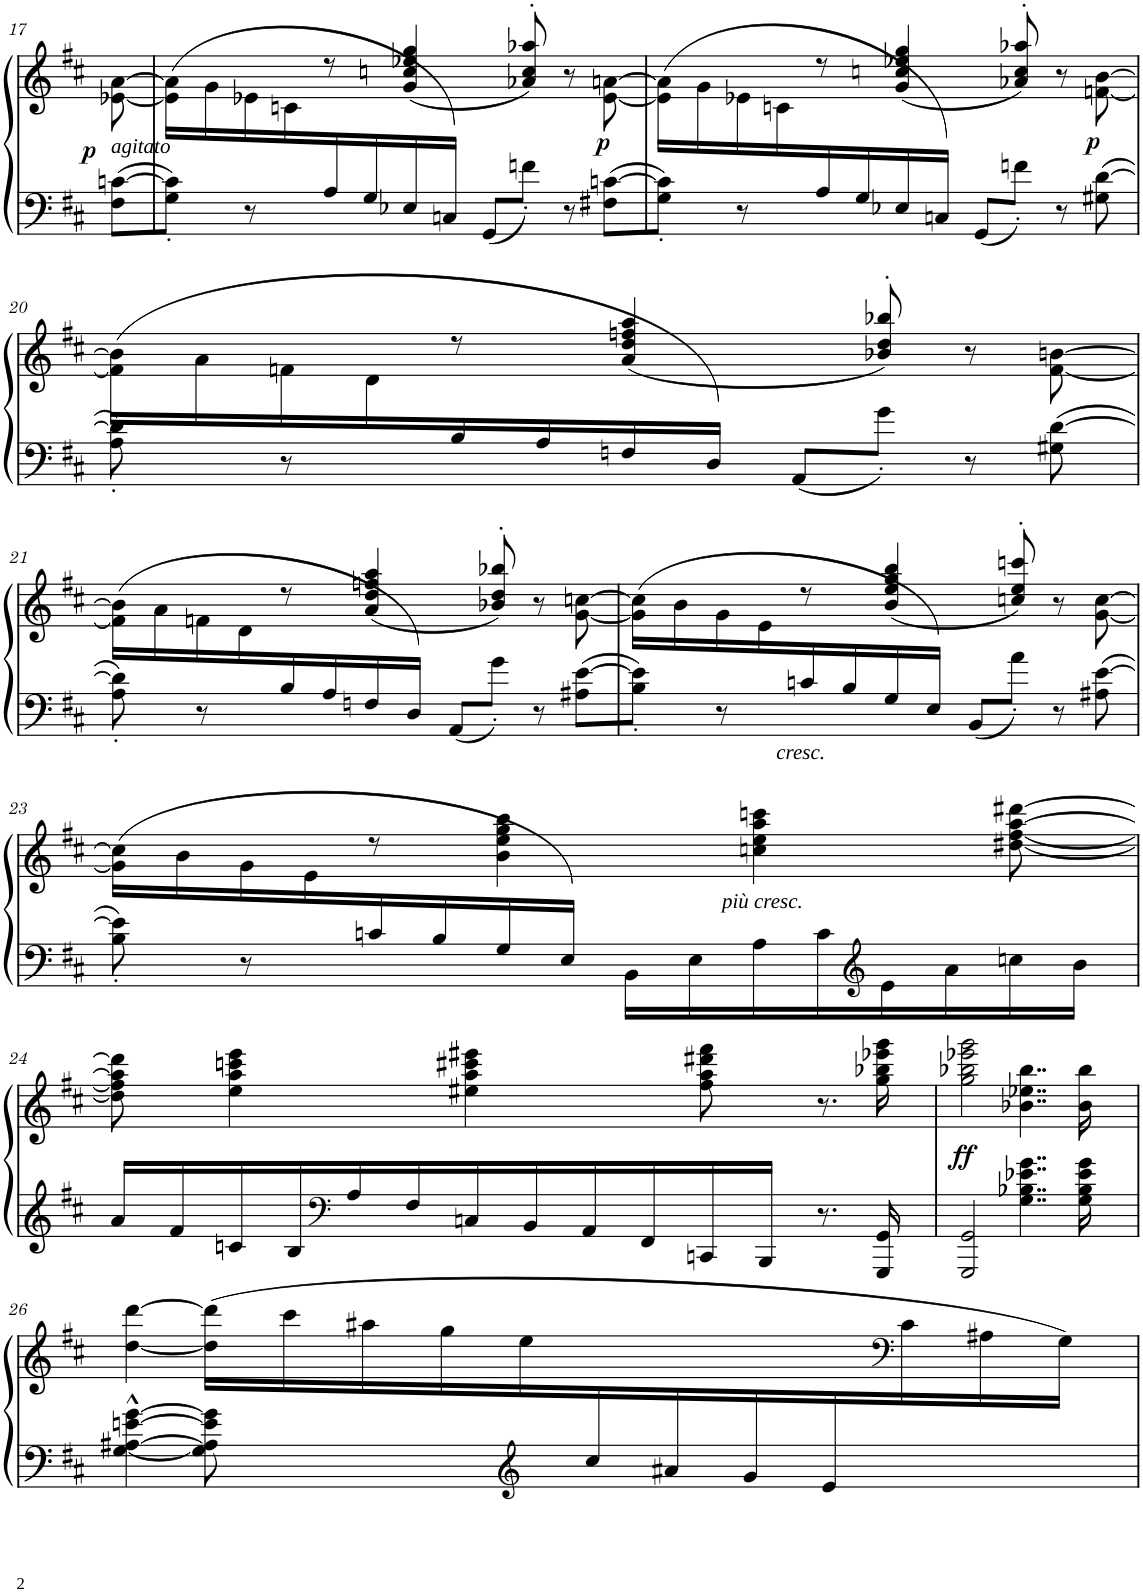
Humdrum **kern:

**kern	**kern	**dynam
*part1	*part1	*part1
*staff2	*staff1	*staff1/2
*I"Piano	*	*
*I'Pno	*	*
!!LO:PB:g=z
*clefF4	*clefG2	*
*k[f#c#]	*k[f#c#]	*
*M4/4	*M4/4	*
*met(c|)	*met(c|)	*
=17	=17	=17
!	!	!LO:DY:a=2
!	!	!LO:DY:n=1:a=2
8F#\ [>8cn\L	[<8e-X\ [>8a\	other-dynamics p
=18	=18	=18
*^	*^	*
4ryy	8G\'< 8c\]'<J	(16e-\] 16a\]LL	4ryy	.
.	.	16g\	.	.
.	8r	16e-X\	.	.
.	.	16cn\	.	.
16A/	4ryy	4ryy	8r	.
16G/	.	.	.	.
16E-X/	.	.	(4g/ 4ccn/ 4ee-X/ 4gg/	.
16Cn/JJ)	.	.	.	.
2ryy	8GG/L	4ryy	.	.
.	8fn'<\J	.	8a-X/' 8cc/' 8aa-X/')	.
.	8r	8r	4ryy	.
!	!	!	!	!LO:DY:b
.	8F#X\ [>8cn\L	[<8e-\ [>8an\	.	p
=19	=19	=19	=19	=19
4ryy	8G\'< 8c\]'<J	(16e-\] 16a\]LL	4ryy	.
.	.	16g\	.	.
.	8r	16e-X\	.	.
.	.	16cn\	.	.
16A/	4ryy	4ryy	8r	.
16G/	.	.	.	.
16E-X/	.	.	(4g/ 4ccn/ 4ee-X/ 4gg/	.
16Cn/JJ)	.	.	.	.
2ryy	8GG/L	4ryy	.	.
.	8fn'<\J	.	8a-X/' 8cc/' 8aa-X/')	.
.	8r	8r	4ryy	.
!	!	!	!	!LO:DY:b
.	8G#X\ [>8d\	[<8fn\ [>8b\	.	p
!!LO:LB:g=z	!!
=20	=20	=20	=20	=20
4ryy	8A\'< 8d\]'<	(16f\] 16b\]LL	4ryy	.
.	.	16a\	.	.
.	8r	16fn\	.	.
.	.	16d\	.	.
16B/	4ryy	4ryy	8r	.
16A/	.	.	.	.
16Fn/	.	.	(4a/ 4dd/ 4ffn/ 4aa/	.
16D/JJ)	.	.	.	.
2ryy	8AA/L	4ryy	.	.
.	8g'<\J	.	8b-X/' 8dd/' 8bb-X/')	.
.	8r	8r	4ryy	.
.	8G#X\ [>8d\	[<8f\ [>8bn\	.	.
!!LO:LB:g=z	!!
=21	=21	=21	=21	=21
4ryy	8A\'< 8d\]'<	(16f\] 16b\]LL	4ryy	.
.	.	16a\	.	.
.	8r	16fn\	.	.
.	.	16d\	.	.
16B/	4ryy	4ryy	8r	.
16A/	.	.	.	.
16Fn/	.	.	(4a/ 4dd/ 4ffn/ 4aa/	.
16D/JJ)	.	.	.	.
2ryy	8AA/L	4ryy	.	.
.	8g'<\J	.	8b-X/' 8dd/' 8bb-X/')	.
.	8r	8r	4ryy	.
.	8A#X\ [>8e\L	[<8g\ [>8ccn\	.	.
=22	=22	=22	=22	=22
4ryy	8B\'< 8e\]'<J	(16g\] 16cc\]LL	4ryy	.
.	.	16b\	.	.
.	8r	16g\	.	.
.	.	16e\	.	.
!	!	!	!	!LO:DY:b=2
16cn/	4ryy	4ryy	8r	other-dynamics
16B/	.	.	.	.
16G/	.	.	(4b/ 4ee/ 4gg/ 4bb/	.
16E/JJ)	.	.	.	.
2ryy	8BB/L	4ryy	.	.
.	8a'<\J	.	8ccn/' 8ee/' 8cccn/')	.
.	8r	8r	4ryy	.
.	8A#X\ [>8e\	[<8g\ [>8cc\	.	.
!!LO:LB:g=z	!!
=23	=23	=23	=23	=23
4ryy	8B\'< 8e\]'<	(16g\] 16cc\]LL	4ryy	.
.	.	16b\	.	.
.	8r	16g\	.	.
.	.	16e\	.	.
16cn/	4ryy	4ryy	8r	.
16B/	.	.	.	.
16G/	.	.	4b\ 4ee\ 4gg\ 4bb\	.
16E/JJ)	.	.	.	.
2ryy	16BB\LL	4.ryy	.	.
.	16E\	.	.	.
!	!	!	!	!LO:DY:b
.	16A\	.	4ccn\ 4ee\ 4aa\ 4cccn\	other-dynamics
.	16c\	.	.	.
*clefG2	*	*	*	*
.	16e\	.	.	.
.	16a\	.	.	.
.	16ccn\	[<8dd#X\ [<8ff#\ [>8aa\ [>8ddd#X\	8ryy	.
.	16b\JJ	.	.	.
*v	*v	*	*	*
*	*v	*v	*
!!LO:LB:g=z
=24	=24	=24
16a/LL	8dd#\] 8ff#\] 8aa\] 8ddd#\]	.
16f#/	.	.
16cn/	4ee\ 4aa\ 4cccn\ 4eee\	.
16B/	.	.
*clefF4	*	*
16A/	.	.
16F#/	.	.
16Cn/	4ee#X\ 4aa\ 4ccc#X\ 4eee#X\	.
16BB/	.	.
16AA/	.	.
16FF#/	.	.
16CCn/	8ff#\ 8aa\ 8ddd#X\ 8fff#\	.
16BBB/JJ	.	.
8.r	8.r	.
16GGG/ 16GG/	16gg\ 16bb-X\ 16eee-X\ 16ggg\	.
=25	=25	=25
!	!	!LO:DY:b
2GGG/ 2GG/	2gg\ 2bb-X\ 2eee-X\ 2ggg\	ff
4..G\ 4..B-X\ 4..e-X\ 4..g\	4..b-X\ 4..ee-X\ 4..bb-\	.
16G\ 16B-\ 16e-\ 16g\	16b-\ 16bb-\	.
!!LO:LB:g=z
=26	=26	=26
*^	*	*
16ryy	[<4G\^^ [>4A#X\^^ [4en\^^ [4g\^^	[<4dd\ [4ddd\	.
.	8G\] 8A#\] 8e\] 8g\]	(16dd\] 16ddd\]LL	.
.	.	16ccc#\	.
.	8ryy	16aa#X\	.
.	.	16gg\	.
*clefG2	*	*	*
.	2ryy	16ee\	.
16cc#/	.	4ryy	.
16a#X/	.	.	.
16g/	.	.	.
16e/	.	.	.
*	*	*clefF4	*
8.ryy	.	16c#\	.
.	.	16A#X\	.
.	.	16G\JJ)	.
*v	*v	*	*
=	=	=
*-	*-	*-
